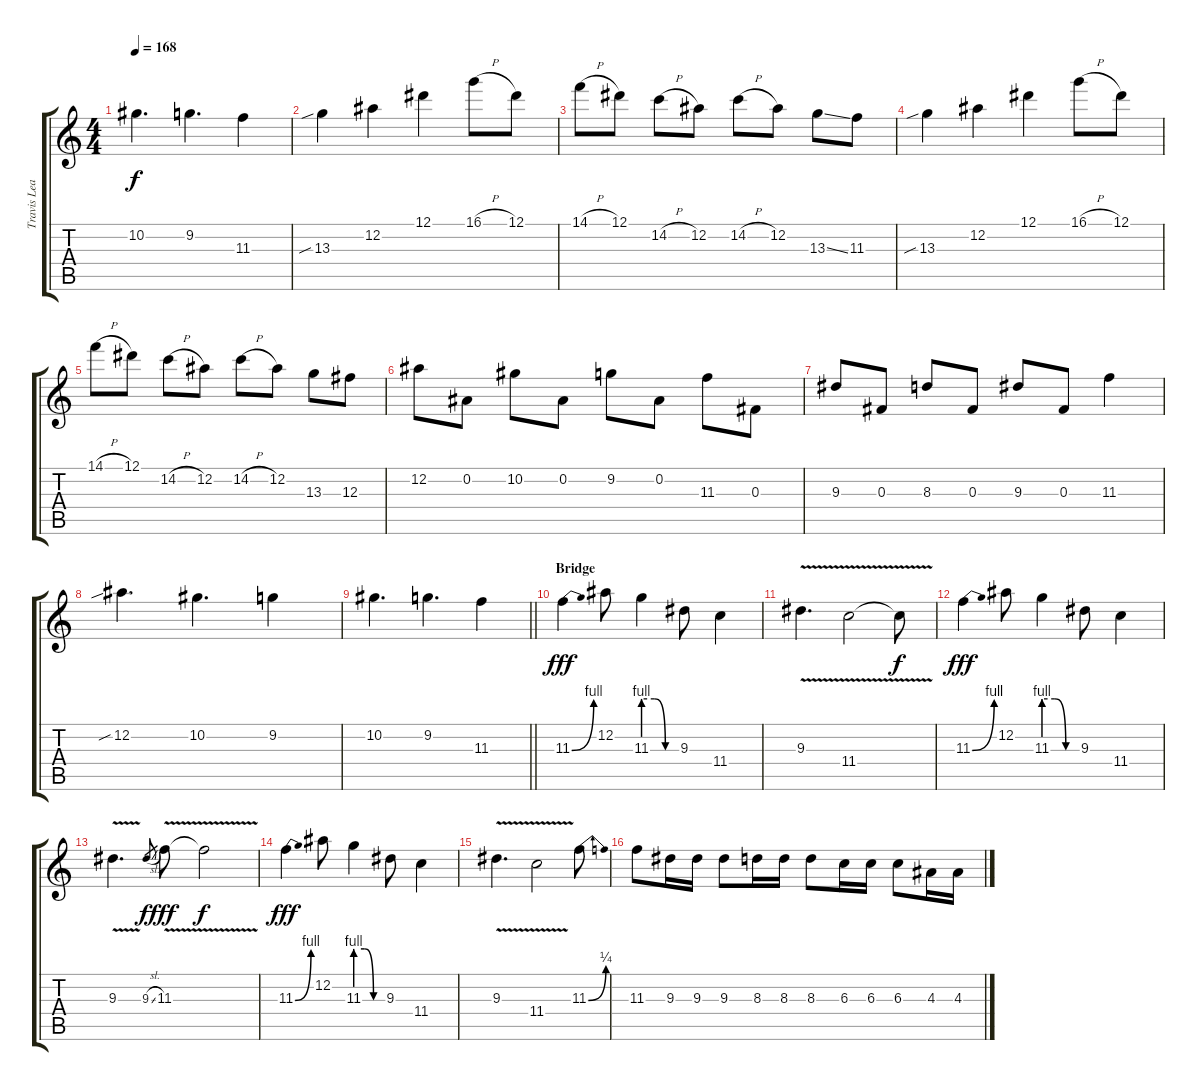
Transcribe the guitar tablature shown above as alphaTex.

\track ("Travis Lead" "Travis Lea") {instrument electricguitarjazz}
\staff {score tabs}
\tuning (Eb4 Bb3 Gb3 Db3 Ab2 Eb2) {hide}
\ts (4 4)
\tempo 168
\clef g2
\ks c
10.2.4{d dy f} 9.2.4{d} 11.3.4 |
13.3{sib}.4 12.2.4 12.1.4 16.1{h}.8 12.1.8 |
14.1{h}.8 12.1.8 14.2{h}.8 12.2.8 14.2{h}.8 12.2.8 13.3{ss}.8 11.3.8 |
13.3{sib}.4 12.2.4 12.1.4 16.1{h}.8 12.1.8 |
14.1{h}.8 12.1.8 14.2{h}.8 12.2.8 14.2{h}.8 12.2.8 13.3.8 12.3.8 |
12.2.8 0.2.8 10.2.8 0.2.8 9.2.8 0.2.8 11.3.8 0.3.8 |
9.3.8 0.3.8 8.3.8 0.3.8 9.3.8 0.3.8 11.3.4 |
12.2{sib}.4{d} 10.2.4{d} 9.2.4 |
\barLineRight lightlight
10.2.4{d} 9.2.4{d} 11.3.4 |
\section ("" "Bridge")
11.3{be (bend 0 0 60 4)}.4{dy fff volume 16} 12.2.8 11.3{be (custom 0 4 20 4 40 0 60 0)}.4 9.3.8 11.4.4 |
9.3{v}.4{d} 11.4{v}.2 11.4{t}.8{dy f} |
11.3{be (bend 0 0 60 4)}.4{dy fff} 12.2.8 11.3{be (custom 0 4 20 4 40 0 60 0)}.4 9.3.8 11.4.4 |
9.3{v}.4{d} 9.3{sl}.8{gr dy f} 11.3{v}.8{dy fff} 11.3{t}.2{dy f} |
11.3{be (bend 0 0 60 4)}.4{dy fff} 12.2.8 11.3{be (custom 0 4 20 4 40 0 60 0)}.4 9.3.8 11.4.4 |
9.3{v}.4{d} 11.4{v}.2 11.3{be (bend 0 0 60 1)}.8 |
11.3.8 9.3.16 9.3.16 9.3.8 8.3.16 8.3.16 8.3.8 6.3.16 6.3.16 6.3.8 4.3.16 4.3.16
